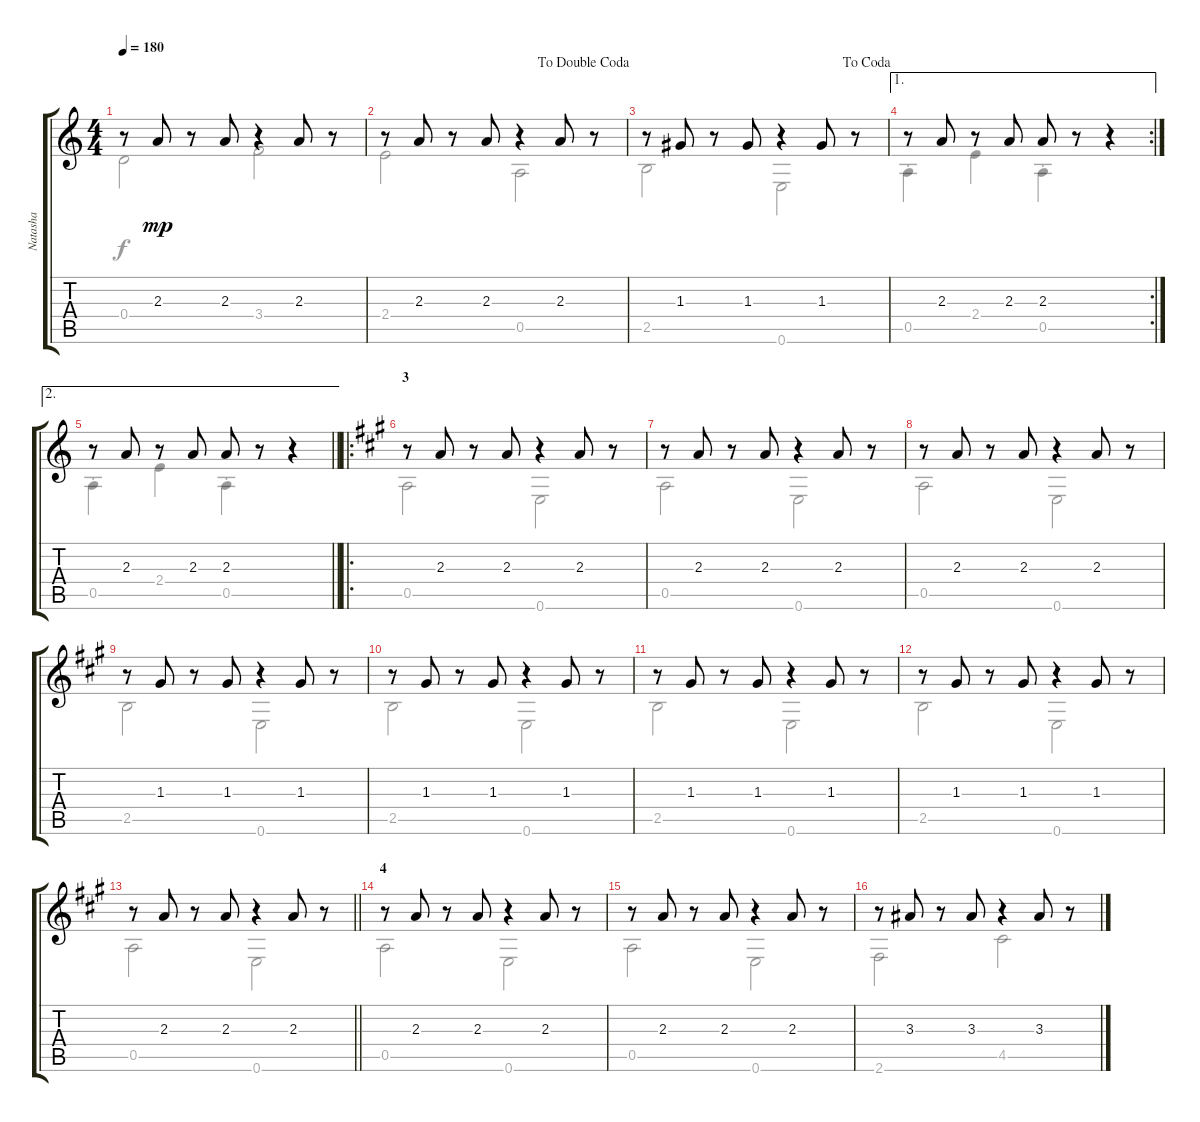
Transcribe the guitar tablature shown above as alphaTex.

\track ("Natasha" "Natasha") {instrument acousticguitarnylon}
\staff {score tabs}
\tuning (E4 B3 G3 D3 A2 E2) {hide}
\voice
\ts (4 4)
\tempo 180
\clef g2
\ks c
r.8{dy mp} 2.3.8 r.8 2.3.8 r.4 2.3.8 r.8 |
\jump dadoublecoda
r.8 2.3.8 r.8 2.3.8 r.4 2.3.8 r.8 |
\jump dacoda
r.8 1.3.8 r.8 1.3.8 r.4 1.3.8 r.8 |
\ae 1
\rc 2
r.8 2.3.8 r.8 2.3.8 2.3.8 r.8 r.4 |
\ae 2
\barLineRight lightlight
\ks aminor
r.8 2.3.8 r.8 2.3.8 2.3.8 r.8 r.4 |
\ro
\section ("" "3")
\ks a
r.8 2.3.8 r.8 2.3.8 r.4 2.3.8 r.8 |
r.8 2.3.8 r.8 2.3.8 r.4 2.3.8 r.8 |
r.8 2.3.8 r.8 2.3.8 r.4 2.3.8 r.8 |
r.8 1.3.8 r.8 1.3.8 r.4 1.3.8 r.8 |
r.8 1.3.8 r.8 1.3.8 r.4 1.3.8 r.8 |
r.8 1.3.8 r.8 1.3.8 r.4 1.3.8 r.8 |
r.8 1.3.8 r.8 1.3.8 r.4 1.3.8 r.8 |
\barLineRight lightlight
r.8 2.3.8 r.8 2.3.8 r.4 2.3.8 r.8 |
\section ("" "4")
r.8 2.3.8 r.8 2.3.8 r.4 2.3.8 r.8 |
r.8 2.3.8 r.8 2.3.8 r.4 2.3.8 r.8 |
r.8 3.3.8 r.8 3.3.8 r.4 3.3.8 r.8
\voice
\clef g2
\ottava regular
\simile none
\ks c
0.4.2{dy f} 3.4.2 |
2.4.2 0.5.2 |
2.5.2 0.6.2 |
0.5{st}.4 2.4.4 0.5{st}.4 r.4 |
\barLineRight lightlight
\ks aminor
0.5{st}.4 2.4.4 0.5{st}.4 r.4 |
\ks a
0.5.2 0.6.2 |
0.5.2 0.6.2 |
0.5.2 0.6.2 |
2.5.2 0.6.2 |
2.5.2 0.6.2 |
2.5.2 0.6.2 |
2.5.2 0.6.2 |
\barLineRight lightlight
0.5.2 0.6.2 |
0.5.2 0.6.2 |
0.5.2 0.6.2 |
2.6.2 4.5.2
